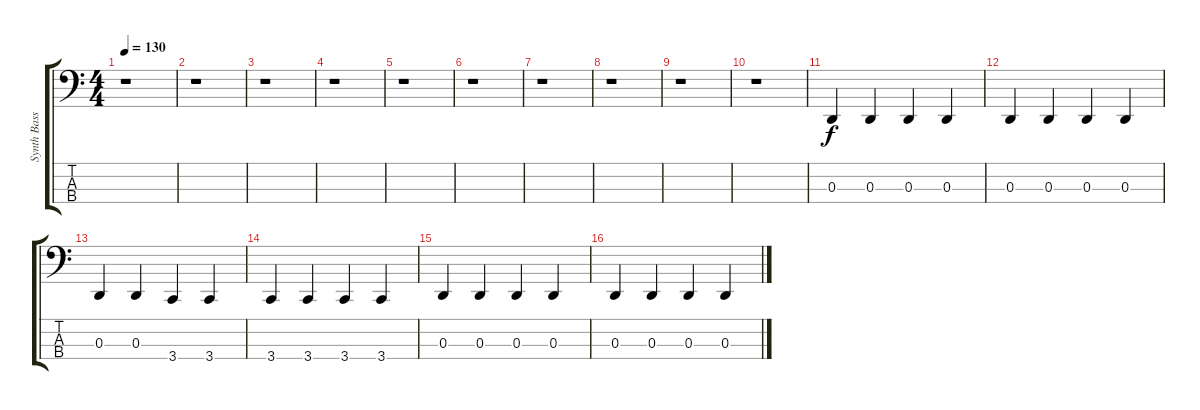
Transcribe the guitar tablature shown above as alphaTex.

\track ("Synth Bass" "Synth Bass") {instrument lead8bassandlead}
\staff {score tabs}
\tuning (C-1 G2 D2 A1) {hide}
\ts (4 4)
\tempo 130
\clef f4
\ks c
r.1{dy f} |
r.1 |
r.1 |
r.1 |
r.1 |
r.1 |
r.1 |
r.1 |
r.1 |
r.1 |
0.3.4 0.3.4 0.3.4 0.3.4 |
0.3.4 0.3.4 0.3.4 0.3.4 |
0.3.4 0.3.4 3.4.4 3.4.4 |
3.4.4 3.4.4 3.4.4 3.4.4 |
0.3.4 0.3.4 0.3.4 0.3.4 |
0.3.4 0.3.4 0.3.4 0.3.4
